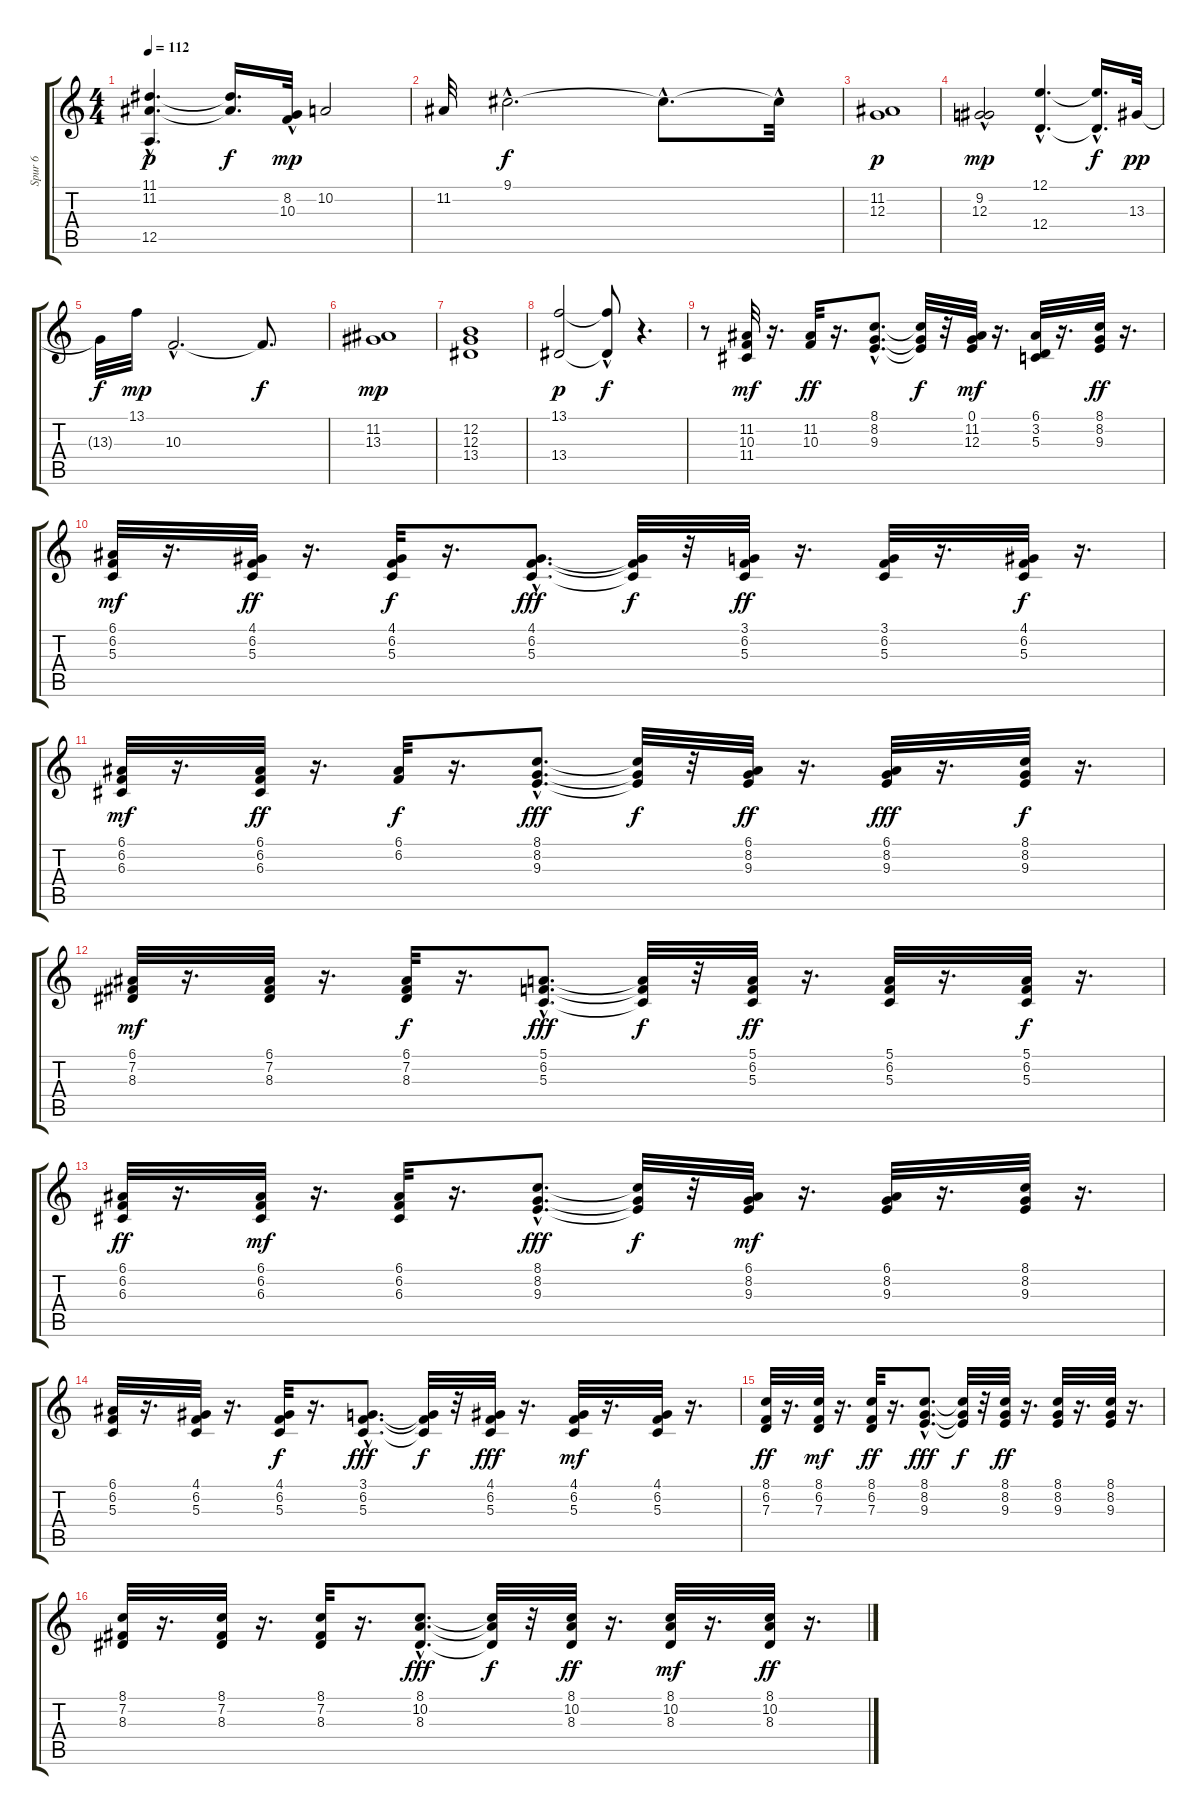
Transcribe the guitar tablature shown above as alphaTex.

\track ("Spur 6" "Spur 6") {instrument stringensemble1}
\staff {score tabs}
\tuning (E4 B3 G3 D3 A2 E2) {hide}
\ts (4 4)
\tempo 112
\clef g2
\ks c
(11.1{hac} 11.2{hac} 12.5).4{d dy p} (11.1{t} 11.2{t}).16{d dy f} (8.2{hac} 10.3).32{dy mp} 10.2.2 |
11.2.32 9.1{hac}.2{d dy f} 9.1{hac t}.8{d} 9.1{hac t}.32 |
(11.2 12.3).1{dy p} |
(9.2 12.3{hac}).2{dy mp} (12.1{hac} 12.4{hac}).4{d} (12.1{t} 12.4{hac t}).16{d dy f} 13.3.32{dy pp} |
13.3{t}.32{dy f} 13.1.32{dy mp} 10.3{hac}.2{d} 10.3{t}.8{d dy f} |
(11.2 13.3).1{dy mp} |
(12.2 12.3 13.4).1 |
(13.1 13.4).2{dy p} (13.1{hac t} 13.4{t}).8{dy f} r.4{d} |
r.8 (11.2 10.3 11.4).32{dy mf} r.16{d} (11.2 10.3).32{dy ff} r.16{d} (8.1{hac} 8.2{hac} 9.3{hac}).8{d} (8.1{t} 8.2{t} 9.3{t}).32{dy f} r.32 (0.1 11.2 12.3).32{dy mf} r.16{d} (6.1 3.2 5.3).32 r.16{d} (8.1 8.2 9.3).32{dy ff} r.16{d} |
(6.1 6.2 5.3).32{dy mf} r.16{d} (4.1 6.2 5.3).32{dy ff} r.16{d} (4.1 6.2 5.3).32{dy f} r.16{d} (4.1{hac} 6.2{hac} 5.3{hac}).8{d dy fff} (4.1{t} 6.2{t} 5.3{t}).32{dy f} r.32 (3.1 6.2 5.3).32{dy ff} r.16{d} (3.1 6.2 5.3).32 r.16{d} (4.1 6.2 5.3).32{dy f} r.16{d} |
(6.1 6.2 6.3).32{dy mf} r.16{d} (6.1 6.2 6.3).32{dy ff} r.16{d} (6.1 6.2).32{dy f} r.16{d} (8.1{hac} 8.2{hac} 9.3{hac}).8{d dy fff} (8.1{t} 8.2{t} 9.3{t}).32{dy f} r.32 (6.1 8.2 9.3).32{dy ff} r.16{d} (6.1 8.2 9.3).32{dy fff} r.16{d} (8.1 8.2 9.3).32{dy f} r.16{d} |
(6.1 7.2 8.3).32{dy mf} r.16{d} (6.1 7.2 8.3).32 r.16{d} (6.1 7.2 8.3).32{dy f} r.16{d} (5.1{hac} 6.2{hac} 5.3{hac}).8{d dy fff} (5.1{t} 6.2{t} 5.3{t}).32{dy f} r.32 (5.1 6.2 5.3).32{dy ff} r.16{d} (5.1 6.2 5.3).32 r.16{d} (5.1 6.2 5.3).32{dy f} r.16{d} |
(6.1 6.2 6.3).32{dy ff} r.16{d} (6.1 6.2 6.3).32{dy mf} r.16{d} (6.1 6.2 6.3).32 r.16{d} (8.1{hac} 8.2{hac} 9.3{hac}).8{d dy fff} (8.1{t} 8.2{t} 9.3{t}).32{dy f} r.32 (6.1 8.2 9.3).32{dy mf} r.16{d} (6.1 8.2 9.3).32 r.16{d} (8.1 8.2 9.3).32 r.16{d} |
(6.1 6.2 5.3).32 r.16{d} (4.1 6.2 5.3).32 r.16{d} (4.1 6.2 5.3).32{dy f} r.16{d} (3.1{hac} 6.2{hac} 5.3{hac}).8{d dy fff} (3.1{t} 6.2{t} 5.3{t}).32{dy f} r.32 (4.1 6.2 5.3).32{dy fff} r.16{d} (4.1 6.2 5.3).32{dy mf} r.16{d} (4.1 6.2 5.3).32 r.16{d} |
(8.1 6.2 7.3).32{dy ff} r.16{d} (8.1 6.2 7.3).32{dy mf} r.16{d} (8.1 6.2 7.3).32{dy ff} r.16{d} (8.1{hac} 8.2{hac} 9.3{hac}).8{d dy fff} (8.1{t} 8.2{t} 9.3{t}).32{dy f} r.32 (8.1 8.2 9.3).32{dy ff} r.16{d} (8.1 8.2 9.3).32 r.16{d} (8.1 8.2 9.3).32 r.16{d} |
(8.1 7.2 8.3).32 r.16{d} (8.1 7.2 8.3).32 r.16{d} (8.1 7.2 8.3).32 r.16{d} (8.1{hac} 10.2{hac} 8.3{hac}).8{d dy fff} (8.1{t} 10.2{t} 8.3{t}).32{dy f} r.32 (8.1 10.2 8.3).32{dy ff} r.16{d} (8.1 10.2 8.3).32{dy mf} r.16{d} (8.1 10.2 8.3).32{dy ff} r.16{d}
